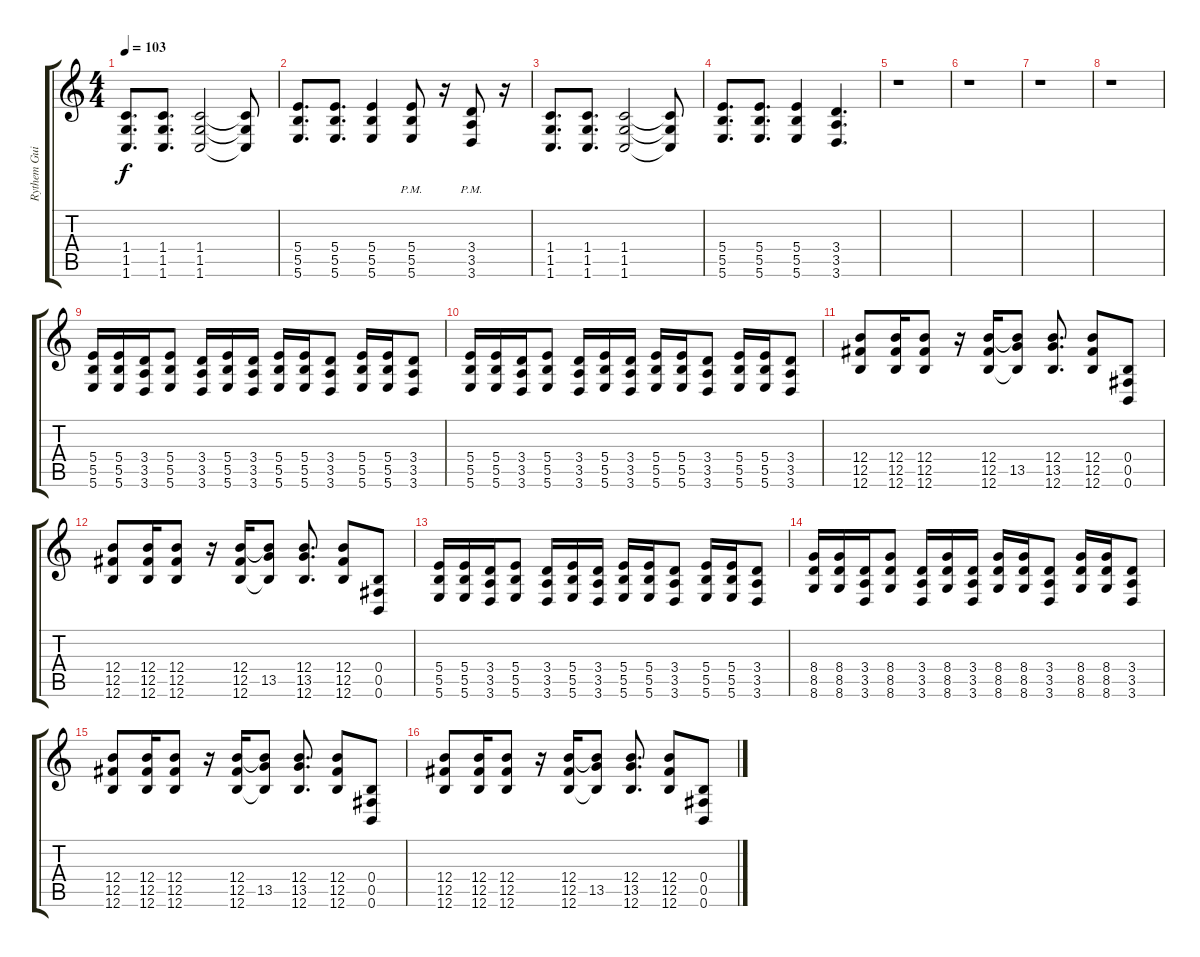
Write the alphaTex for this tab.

\track ("Rythem Guitar" "Rythem Gui") {instrument distortionguitar}
\staff {score tabs}
\tuning (Db4 Ab3 E3 B2 Gb2 B1) {hide}
\ts (4 4)
\tempo 103
\clef g2
\ks c
(1.4 1.5 1.6).8{d dy f} (1.4 1.5 1.6).8{d} (1.4 1.5 1.6).2 (1.4{t} 1.5{t} 1.6{t}).8 |
(5.4 5.5 5.6).8{d} (5.4 5.5 5.6).8{d} (5.4 5.5 5.6).4 (5.4{pm} 5.5{pm} 5.6{pm}).8 r.16 (3.4{pm} 3.5{pm} 3.6{pm}).8 r.16 |
(1.4 1.5 1.6).8{d} (1.4 1.5 1.6).8{d} (1.4 1.5 1.6).2 (1.4{t} 1.5{t} 1.6{t}).8 |
(5.4 5.5 5.6).8{d} (5.4 5.5 5.6).8{d} (5.4 5.5 5.6).4 (3.4 3.5 3.6).4{d} |
r.1 |
r.1 |
r.1 |
r.1 |
(5.4 5.5 5.6).16 (5.4 5.5 5.6).16 (3.4 3.5 3.6).16 (5.4 5.5 5.6).8 (3.4 3.5 3.6).16 (5.4 5.5 5.6).16 (3.4 3.5 3.6).16 (5.4 5.5 5.6).16 (5.4 5.5 5.6).16 (3.4 3.5 3.6).8 (5.4 5.5 5.6).16 (5.4 5.5 5.6).16 (3.4 3.5 3.6).8 |
(5.4 5.5 5.6).16 (5.4 5.5 5.6).16 (3.4 3.5 3.6).16 (5.4 5.5 5.6).8 (3.4 3.5 3.6).16 (5.4 5.5 5.6).16 (3.4 3.5 3.6).16 (5.4 5.5 5.6).16 (5.4 5.5 5.6).16 (3.4 3.5 3.6).8 (5.4 5.5 5.6).16 (5.4 5.5 5.6).16 (3.4 3.5 3.6).8 |
(12.4 12.5 12.6).8 (12.4 12.5 12.6).16 (12.4 12.5 12.6).8 r.16 (12.4 12.5 12.6).16 (12.4{t} 13.5 12.6{t}).8 (12.4 13.5 12.6).8{d} (12.4 12.5 12.6).8 (0.4 0.5 0.6).8 |
(12.4 12.5 12.6).8 (12.4 12.5 12.6).16 (12.4 12.5 12.6).8 r.16 (12.4 12.5 12.6).16 (12.4{t} 13.5 12.6{t}).8 (12.4 13.5 12.6).8{d} (12.4 12.5 12.6).8 (0.4 0.5 0.6).8 |
(5.4 5.5 5.6).16 (5.4 5.5 5.6).16 (3.4 3.5 3.6).16 (5.4 5.5 5.6).8 (3.4 3.5 3.6).16 (5.4 5.5 5.6).16 (3.4 3.5 3.6).16 (5.4 5.5 5.6).16 (5.4 5.5 5.6).16 (3.4 3.5 3.6).8 (5.4 5.5 5.6).16 (5.4 5.5 5.6).16 (3.4 3.5 3.6).8 |
(8.4 8.5 8.6).16 (8.4 8.5 8.6).16 (3.4 3.5 3.6).16 (8.4 8.5 8.6).8 (3.4 3.5 3.6).16 (8.4 8.5 8.6).16 (3.4 3.5 3.6).16 (8.4 8.5 8.6).16 (8.4 8.5 8.6).16 (3.4 3.5 3.6).8 (8.4 8.5 8.6).16 (8.4 8.5 8.6).16 (3.4 3.5 3.6).8 |
(12.4 12.5 12.6).8 (12.4 12.5 12.6).16 (12.4 12.5 12.6).8 r.16 (12.4 12.5 12.6).16 (12.4{t} 13.5 12.6{t}).8 (12.4 13.5 12.6).8{d} (12.4 12.5 12.6).8 (0.4 0.5 0.6).8 |
(12.4 12.5 12.6).8 (12.4 12.5 12.6).16 (12.4 12.5 12.6).8 r.16 (12.4 12.5 12.6).16 (12.4{t} 13.5 12.6{t}).8 (12.4 13.5 12.6).8{d} (12.4 12.5 12.6).8 (0.4 0.5 0.6).8
